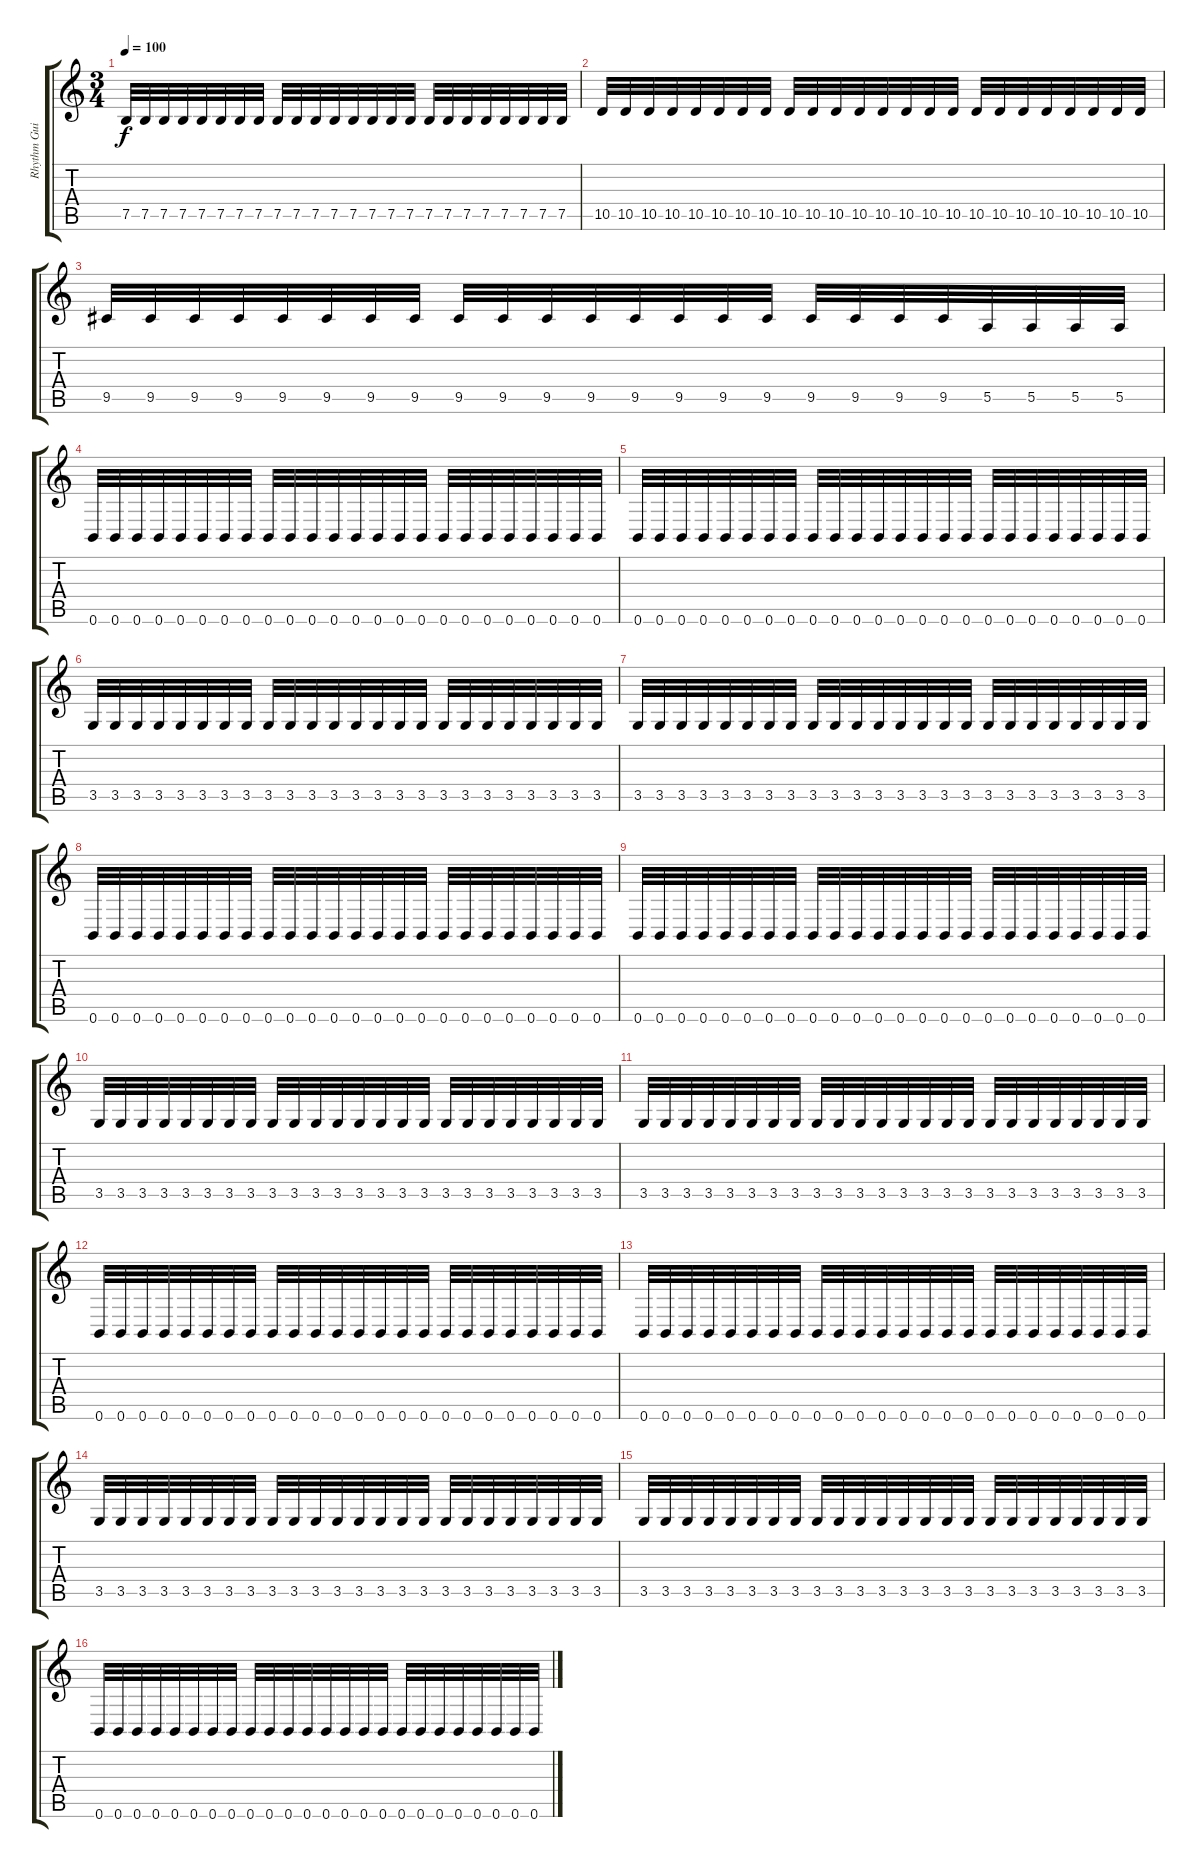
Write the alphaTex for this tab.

\track ("Rhythm Guitar" "Rhythm Gui") {instrument distortionguitar}
\staff {score tabs}
\tuning (B3 Gb3 D3 A2 E2 B1) {hide}
\ts (3 4)
\tempo 100
\clef g2
\ks c
7.5.32{dy f} 7.5.32 7.5.32 7.5.32 7.5.32 7.5.32 7.5.32 7.5.32 7.5.32 7.5.32 7.5.32 7.5.32 7.5.32 7.5.32 7.5.32 7.5.32 7.5.32 7.5.32 7.5.32 7.5.32 7.5.32 7.5.32 7.5.32 7.5.32 |
10.5.32 10.5.32 10.5.32 10.5.32 10.5.32 10.5.32 10.5.32 10.5.32 10.5.32 10.5.32 10.5.32 10.5.32 10.5.32 10.5.32 10.5.32 10.5.32 10.5.32 10.5.32 10.5.32 10.5.32 10.5.32 10.5.32 10.5.32 10.5.32 |
9.5.32 9.5.32 9.5.32 9.5.32 9.5.32 9.5.32 9.5.32 9.5.32 9.5.32 9.5.32 9.5.32 9.5.32 9.5.32 9.5.32 9.5.32 9.5.32 9.5.32 9.5.32 9.5.32 9.5.32 5.5.32 5.5.32 5.5.32 5.5.32 |
0.6.32 0.6.32 0.6.32 0.6.32 0.6.32 0.6.32 0.6.32 0.6.32 0.6.32 0.6.32 0.6.32 0.6.32 0.6.32 0.6.32 0.6.32 0.6.32 0.6.32 0.6.32 0.6.32 0.6.32 0.6.32 0.6.32 0.6.32 0.6.32 |
0.6.32 0.6.32 0.6.32 0.6.32 0.6.32 0.6.32 0.6.32 0.6.32 0.6.32 0.6.32 0.6.32 0.6.32 0.6.32 0.6.32 0.6.32 0.6.32 0.6.32 0.6.32 0.6.32 0.6.32 0.6.32 0.6.32 0.6.32 0.6.32 |
3.5.32 3.5.32 3.5.32 3.5.32 3.5.32 3.5.32 3.5.32 3.5.32 3.5.32 3.5.32 3.5.32 3.5.32 3.5.32 3.5.32 3.5.32 3.5.32 3.5.32 3.5.32 3.5.32 3.5.32 3.5.32 3.5.32 3.5.32 3.5.32 |
3.5.32 3.5.32 3.5.32 3.5.32 3.5.32 3.5.32 3.5.32 3.5.32 3.5.32 3.5.32 3.5.32 3.5.32 3.5.32 3.5.32 3.5.32 3.5.32 3.5.32 3.5.32 3.5.32 3.5.32 3.5.32 3.5.32 3.5.32 3.5.32 |
0.6.32 0.6.32 0.6.32 0.6.32 0.6.32 0.6.32 0.6.32 0.6.32 0.6.32 0.6.32 0.6.32 0.6.32 0.6.32 0.6.32 0.6.32 0.6.32 0.6.32 0.6.32 0.6.32 0.6.32 0.6.32 0.6.32 0.6.32 0.6.32 |
0.6.32 0.6.32 0.6.32 0.6.32 0.6.32 0.6.32 0.6.32 0.6.32 0.6.32 0.6.32 0.6.32 0.6.32 0.6.32 0.6.32 0.6.32 0.6.32 0.6.32 0.6.32 0.6.32 0.6.32 0.6.32 0.6.32 0.6.32 0.6.32 |
3.5.32 3.5.32 3.5.32 3.5.32 3.5.32 3.5.32 3.5.32 3.5.32 3.5.32 3.5.32 3.5.32 3.5.32 3.5.32 3.5.32 3.5.32 3.5.32 3.5.32 3.5.32 3.5.32 3.5.32 3.5.32 3.5.32 3.5.32 3.5.32 |
3.5.32 3.5.32 3.5.32 3.5.32 3.5.32 3.5.32 3.5.32 3.5.32 3.5.32 3.5.32 3.5.32 3.5.32 3.5.32 3.5.32 3.5.32 3.5.32 3.5.32 3.5.32 3.5.32 3.5.32 3.5.32 3.5.32 3.5.32 3.5.32 |
0.6.32 0.6.32 0.6.32 0.6.32 0.6.32 0.6.32 0.6.32 0.6.32 0.6.32 0.6.32 0.6.32 0.6.32 0.6.32 0.6.32 0.6.32 0.6.32 0.6.32 0.6.32 0.6.32 0.6.32 0.6.32 0.6.32 0.6.32 0.6.32 |
0.6.32 0.6.32 0.6.32 0.6.32 0.6.32 0.6.32 0.6.32 0.6.32 0.6.32 0.6.32 0.6.32 0.6.32 0.6.32 0.6.32 0.6.32 0.6.32 0.6.32 0.6.32 0.6.32 0.6.32 0.6.32 0.6.32 0.6.32 0.6.32 |
3.5.32 3.5.32 3.5.32 3.5.32 3.5.32 3.5.32 3.5.32 3.5.32 3.5.32 3.5.32 3.5.32 3.5.32 3.5.32 3.5.32 3.5.32 3.5.32 3.5.32 3.5.32 3.5.32 3.5.32 3.5.32 3.5.32 3.5.32 3.5.32 |
3.5.32 3.5.32 3.5.32 3.5.32 3.5.32 3.5.32 3.5.32 3.5.32 3.5.32 3.5.32 3.5.32 3.5.32 3.5.32 3.5.32 3.5.32 3.5.32 3.5.32 3.5.32 3.5.32 3.5.32 3.5.32 3.5.32 3.5.32 3.5.32 |
0.6.32 0.6.32 0.6.32 0.6.32 0.6.32 0.6.32 0.6.32 0.6.32 0.6.32 0.6.32 0.6.32 0.6.32 0.6.32 0.6.32 0.6.32 0.6.32 0.6.32 0.6.32 0.6.32 0.6.32 0.6.32 0.6.32 0.6.32 0.6.32
